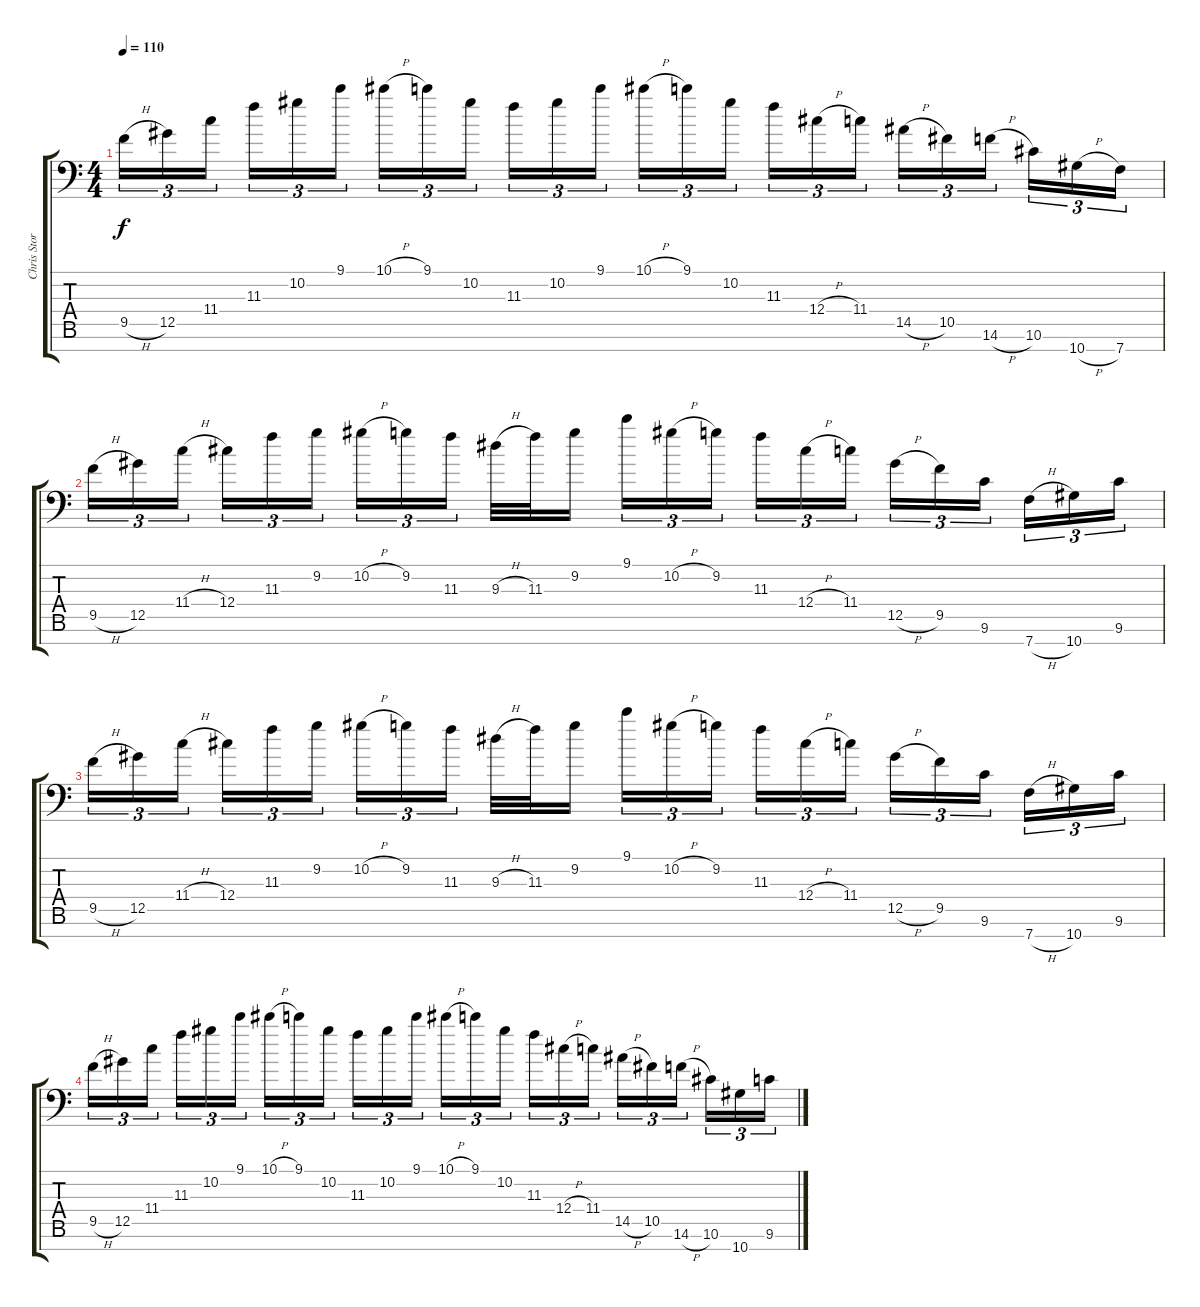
\track ("Chris Storey (Sweeps)" "Chris Stor") {instrument distortionguitar}
\staff {score tabs}
\tuning (Eb4 Bb3 Gb3 Db3 Ab2 Eb2 Bb1) {hide}
\ts (4 4)
\tempo 110
\clef f4
\ks c
9.5{h}.16{tu (3 2) dy f} 12.5.16{tu (3 2)} 11.4.16{tu (3 2) beam splitsecondary} 11.3.16{tu (3 2)} 10.2.16{tu (3 2)} 9.1.16{tu (3 2)} 10.1{h}.16{tu (3 2)} 9.1.16{tu (3 2)} 10.2.16{tu (3 2) beam splitsecondary} 11.3.16{tu (3 2)} 10.2.16{tu (3 2)} 9.1.16{tu (3 2)} 10.1{h}.16{tu (3 2)} 9.1.16{tu (3 2)} 10.2.16{tu (3 2) beam splitsecondary} 11.3.16{tu (3 2)} 12.4{h}.16{tu (3 2)} 11.4.16{tu (3 2)} 14.5{h}.16{tu (3 2)} 10.5.16{tu (3 2)} 14.6{h}.16{tu (3 2) beam splitsecondary} 10.6.16{tu (3 2)} 10.7{h}.16{tu (3 2)} 7.7.16{tu (3 2)} |
9.5{h}.16{tu (3 2)} 12.5.16{tu (3 2)} 11.4{h}.16{tu (3 2) beam splitsecondary} 12.4.16{tu (3 2)} 11.3.16{tu (3 2)} 9.2.16{tu (3 2)} 10.2{h}.16{tu (3 2)} 9.2.16{tu (3 2)} 11.3.16{tu (3 2) beam splitsecondary} 9.3{h}.32 11.3.32 9.2.16 9.1.16{tu (3 2)} 10.2{h}.16{tu (3 2)} 9.2.16{tu (3 2) beam splitsecondary} 11.3.16{tu (3 2)} 12.4{h}.16{tu (3 2)} 11.4.16{tu (3 2)} 12.5{h}.16{tu (3 2)} 9.5.16{tu (3 2)} 9.6.16{tu (3 2) beam splitsecondary} 7.7{h}.16{tu (3 2)} 10.7.16{tu (3 2)} 9.6.16{tu (3 2)} |
9.5{h}.16{tu (3 2)} 12.5.16{tu (3 2)} 11.4{h}.16{tu (3 2) beam splitsecondary} 12.4.16{tu (3 2)} 11.3.16{tu (3 2)} 9.2.16{tu (3 2)} 10.2{h}.16{tu (3 2)} 9.2.16{tu (3 2)} 11.3.16{tu (3 2) beam splitsecondary} 9.3{h}.32 11.3.32 9.2.16 9.1.16{tu (3 2)} 10.2{h}.16{tu (3 2)} 9.2.16{tu (3 2) beam splitsecondary} 11.3.16{tu (3 2)} 12.4{h}.16{tu (3 2)} 11.4.16{tu (3 2)} 12.5{h}.16{tu (3 2)} 9.5.16{tu (3 2)} 9.6.16{tu (3 2) beam splitsecondary} 7.7{h}.16{tu (3 2)} 10.7.16{tu (3 2)} 9.6.16{tu (3 2)} |
9.5{h}.16{tu (3 2)} 12.5.16{tu (3 2)} 11.4.16{tu (3 2) beam splitsecondary} 11.3.16{tu (3 2)} 10.2.16{tu (3 2)} 9.1.16{tu (3 2)} 10.1{h}.16{tu (3 2)} 9.1.16{tu (3 2)} 10.2.16{tu (3 2) beam splitsecondary} 11.3.16{tu (3 2)} 10.2.16{tu (3 2)} 9.1.16{tu (3 2)} 10.1{h}.16{tu (3 2)} 9.1.16{tu (3 2)} 10.2.16{tu (3 2) beam splitsecondary} 11.3.16{tu (3 2)} 12.4{h}.16{tu (3 2)} 11.4.16{tu (3 2)} 14.5{h}.16{tu (3 2)} 10.5.16{tu (3 2)} 14.6{h}.16{tu (3 2) beam splitsecondary} 10.6.16{tu (3 2)} 10.7.16{tu (3 2)} 9.6.16{tu (3 2)}
